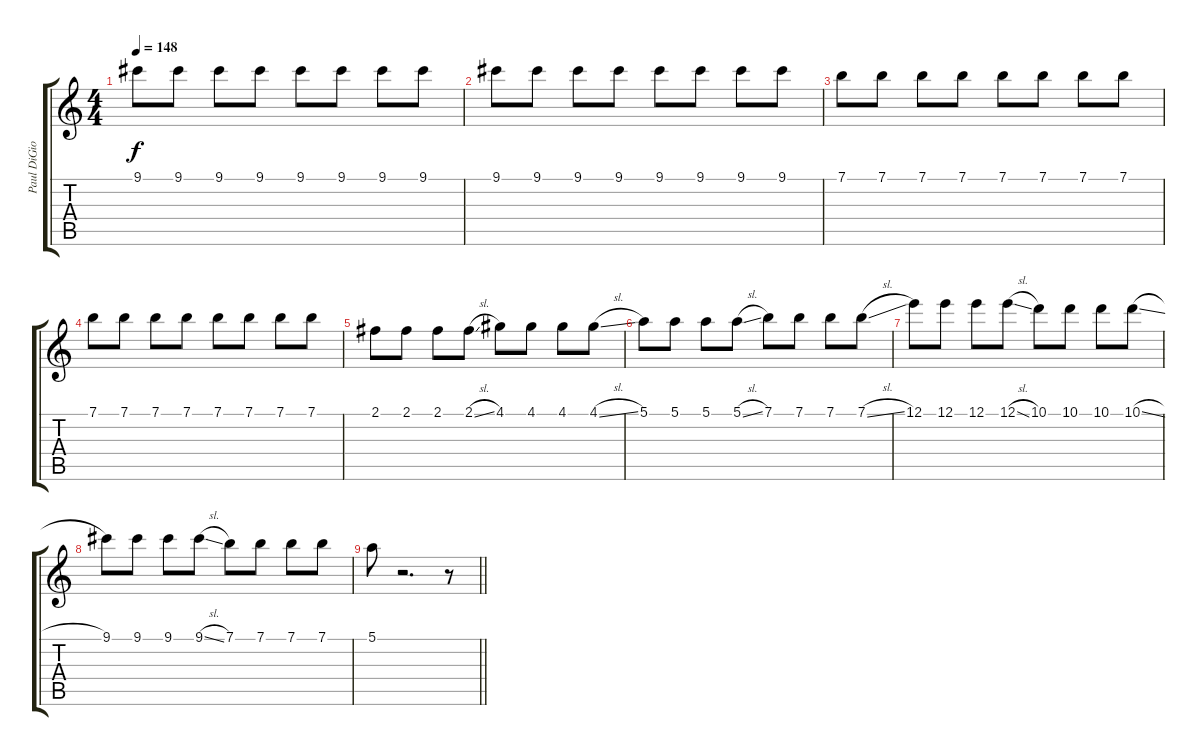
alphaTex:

\track ("Paul DiGiovanni (Lead Guitar)" "Paul DiGio") {instrument overdrivenguitar}
\staff {score tabs}
\tuning (E4 B3 G3 D3 A2 D2) {hide}
\ts (4 4)
\tempo 148
\clef g2
\ks c
9.1.8{dy f balance 8} 9.1.8 9.1.8 9.1.8 9.1.8 9.1.8 9.1.8 9.1.8 |
9.1.8 9.1.8 9.1.8 9.1.8 9.1.8 9.1.8 9.1.8 9.1.8 |
7.1.8 7.1.8 7.1.8 7.1.8 7.1.8 7.1.8 7.1.8 7.1.8 |
7.1.8 7.1.8 7.1.8 7.1.8 7.1.8 7.1.8 7.1.8 7.1.8 |
2.1.8{balance 8} 2.1.8 2.1.8 2.1{sl}.8 4.1.8 4.1.8 4.1.8 4.1{sl}.8 |
5.1.8 5.1.8 5.1.8 5.1{sl}.8 7.1.8 7.1.8 7.1.8 7.1{sl}.8 |
12.1.8 12.1.8 12.1.8 12.1{sl}.8 10.1.8 10.1.8 10.1.8 10.1{sl}.8 |
9.1.8 9.1.8 9.1.8 9.1{sl}.8 7.1.8 7.1.8 7.1.8 7.1.8 |
\barLineRight lightlight
5.1.8 r.2{d} r.8
